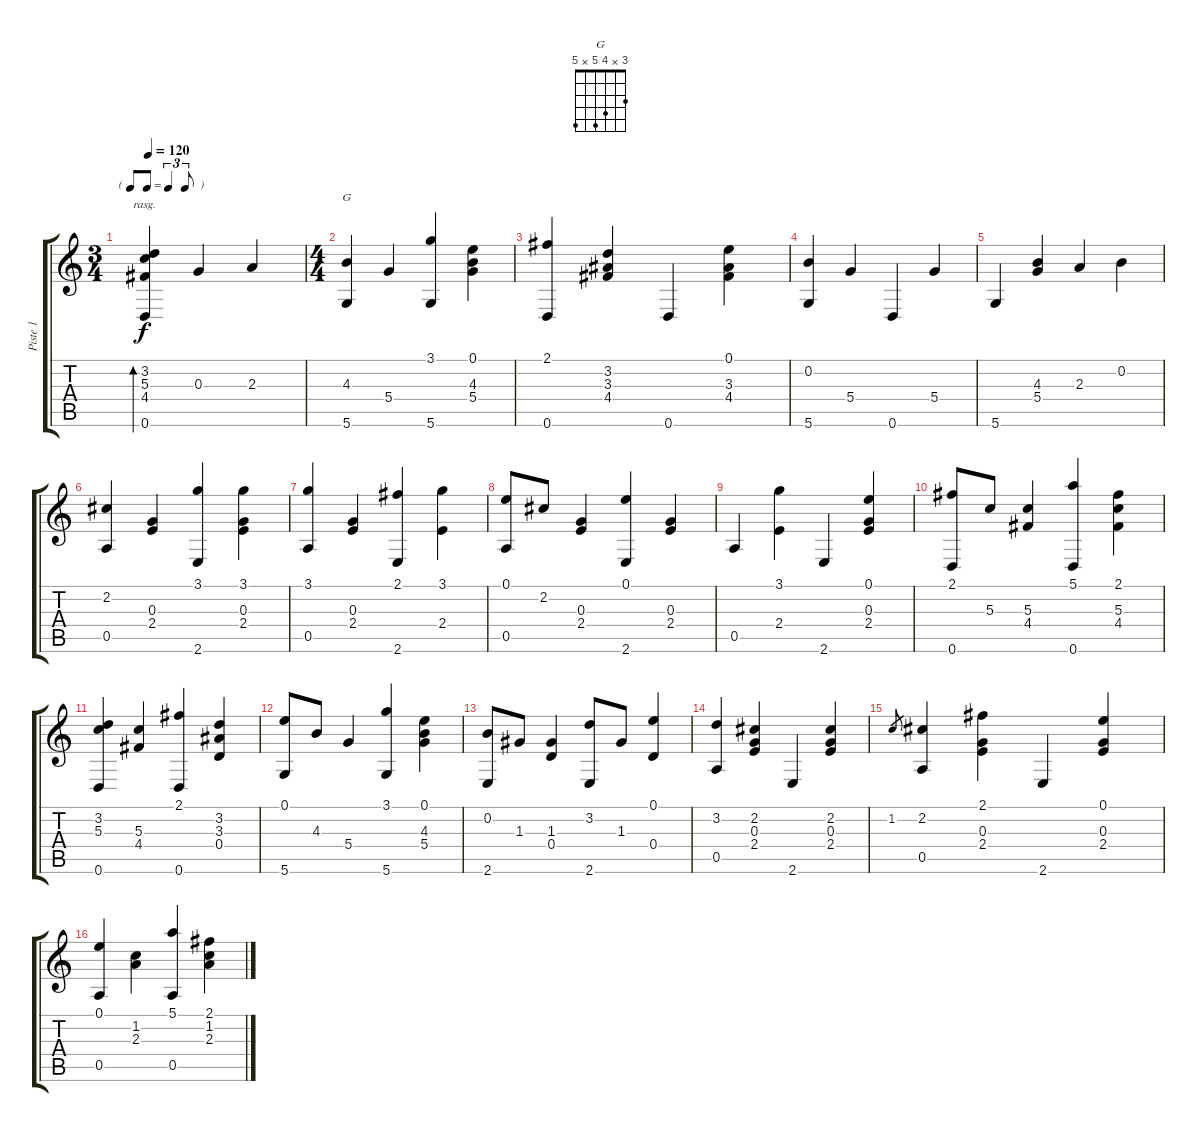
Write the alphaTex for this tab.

\track ("Piste 1" "Piste 1") {instrument acousticguitarnylon}
\staff {score tabs}
\tuning (E4 B3 G3 D3 A2 D2) {hide}
\chord ("G" 3 x 4 5 x 5)
\ts (3 4)
\tf triplet8th
\tempo 120
\clef g2
\ks c
(3.2 5.3 4.4 0.6).4{bd 480 rasg ii dy f} 0.3.4 2.3.4 |
\ts (4 4)
(4.3 5.6).4{ch "G"} 5.4.4 (3.1 5.6).4 (0.1 4.3 5.4).4 |
(2.1 0.6).4 (3.2 3.3 4.4).4 0.6.4 (0.1 3.3 4.4).4 |
(0.2 5.6).4 5.4.4 0.6.4 5.4.4 |
5.6.4 (4.3 5.4).4 2.3.4 0.2.4 |
(2.2 0.5).4 (0.3 2.4).4 (3.1 2.6).4 (3.1 0.3 2.4).4 |
(3.1 0.5).4 (0.3 2.4).4 (2.1 2.6).4 (3.1 2.4).4 |
(0.1 0.5).8 2.2.8 (0.3 2.4).4 (0.1 2.6).4 (0.3 2.4).4 |
0.5.4 (3.1 2.4).4 2.6.4 (0.1 0.3 2.4).4 |
(2.1 0.6).8 5.3.8 (5.3 4.4).4 (5.1 0.6).4 (2.1 5.3 4.4).4 |
(3.2 5.3 0.6).4 (5.3 4.4).4 (2.1 0.6).4 (3.2 3.3 0.4).4 |
(0.1 5.6).8 4.3.8 5.4.4 (3.1 5.6).4 (0.1 4.3 5.4).4 |
(0.2 2.6).8 1.3.8 (1.3 0.4).4 (3.2 2.6).8 1.3.8 (0.1 0.4).4 |
(3.2 0.5).4 (2.2 0.3 2.4).4 2.6.4 (2.2 0.3 2.4).4 |
1.2.8{gr} (2.2 0.5).4 (2.1 0.3 2.4).4 2.6.4 (0.1 0.3 2.4).4 |
(0.1 0.5).4 (1.2 2.3).4 (5.1 0.5).4 (2.1 1.2 2.3).4
